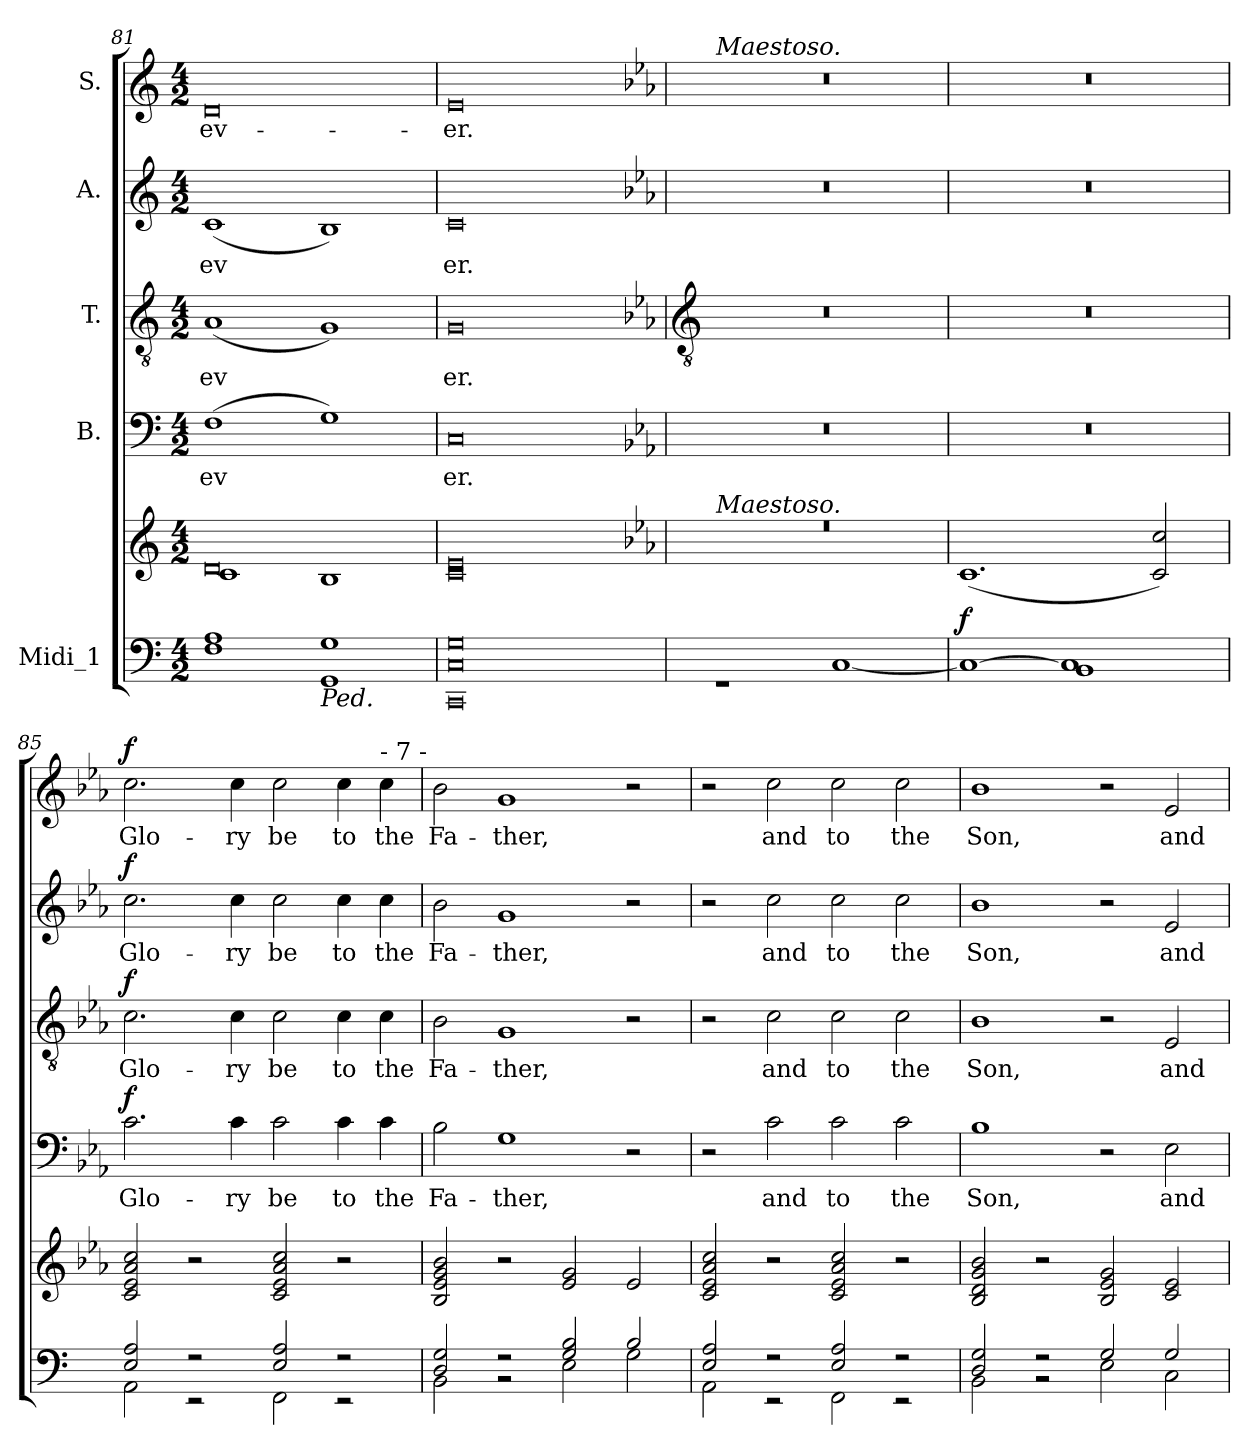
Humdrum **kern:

**kern	**kern	**dynam	**kern	**text	**dynam	**kern	**text	**dynam	**kern	**text	**dynam	**kern	**text	**dynam
*part5	*part5	*part5	*part4	*part4	*part4	*part3	*part3	*part3	*part2	*part2	*part2	*part1	*part1	*part1
*staff6	*staff5	*staff5/6	*staff4	*staff4	*staff4	*staff3	*staff3	*staff3	*staff2	*staff2	*staff2	*staff1	*staff1	*staff1
*I"Midi_1	*	*	*I"B.	*	*	*I"T.	*	*	*I"A.	*	*	*I"S.	*	*
*clefF4	*clefG2	*	*clefF4	*	*	*clefGv2	*	*	*clefG2	*	*	*clefG2	*	*
*k[]	*k[]	*	*k[]	*	*	*k[]	*	*	*k[]	*	*	*k[]	*	*
*C:	*C:	*	*C:	*	*	*C:	*	*	*C:	*	*	*C:	*	*
*M4/2	*M4/2	*	*M4/2	*	*	*M4/2	*	*	*M4/2	*	*	*M4/2	*	*
=81	=81	=81	=81	=81	=81	=81	=81	=81	=81	=81	=81	=81	=81	=81
*^	*^	*	*	*	*	*	*	*	*	*	*	*	*	*
!	!	!	!	!	!	!LO:LY:b	!	!	!LO:LY:b	!	!	!LO:LY:b	!	!	!LO:LY:b	!
0ryy	1F\ 1A\	0d/	1c\	.	(>1F	ev	.	(<1A	ev	.	(<1c	ev	.	0d	ev-	.
!	!LO:TX:b:i:t=Ped.	!	!	!	!	!	!	!	!	!	!	!	!	!	!	!
.	1GG\ 1G\	.	1B\	.	1G)	.	.	1G)	.	.	1B)	.	.	.	.	.
=82	=82	=82	=82	=82	=82	=82	=82	=82	=82	=82	=82	=82	=82	=82	=82	=82
!	!	!	!	!	!	!LO:LY:b	!	!	!LO:LY:b	!	!	!LO:LY:b	!	!	!LO:LY:b	!
0ryy	0CC\ 0C\ 0G\	0e/	0c\	.	0C	er.	.	0G	er.	.	0c	er.	.	0e	-er.	.
*k[b-e-a-]	*	*k[b-e-a-]	*	*	*k[b-e-a-]	*	*	*k[b-e-a-]	*	*	*k[b-e-a-]	*	*	*k[b-e-a-]	*	*
*E-:	*	*E-:	*	*	*E-:	*	*	*E-:	*	*	*E-:	*	*	*E-:	*	*
!!LO:LB:g=z
=83	=83	=83	=83	=83	=83	=83	=83	=83	=83	=83	=83	=83	=83	=83	=83	=83
*	*	*	*	*	*	*	*	*clefGv2	*	*	*	*	*	*	*	*
!	!	!	!	!	!	!	!	!	!	!	!	!	!	!LO:TX:a:i:t=Maestoso.	!	!
!	!	!LO:TX:a:i:t=Maestoso.	!	!	!	!	!	!	!	!	!	!	!	!	!	!
0ryy	1r	0r	0ryy	.	0r	.	.	0r	.	.	0r	.	.	0r	.	.
.	[1C\	.	.	.	.	.	.	.	.	.	.	.	.	.	.	.
=84	=84	=84	=84	=84	=84	=84	=84	=84	=84	=84	=84	=84	=84	=84	=84	=84
*	*	*MM176	*	*	*	*	*	*	*	*	*	*	*	*	*	*
!	!	!	!	!LO:DY:a=2	!	!	!	!	!	!	!	!	!	!	!	!
1ryy	1C\_	(<1.c/	(>1ryy	f	0r	.	.	0r	.	.	0r	.	.	0r	.	.
1BB-/	1C\]	.	1ryy)	.	.	.	.	.	.	.	.	.	.	.	.	.
.	.	2c/ 2cc/)	.	.	.	.	.	.	.	.	.	.	.	.	.	.
=85	=85	=85	=85	=85	=85	=85	=85	=85	=85	=85	=85	=85	=85	=85	=85	=85
!	!	!	!	!	!	!LO:LY:b	!LO:DY:b	!	!LO:LY:b	!LO:DY:b	!	!LO:LY:b	!LO:DY:b	!	!LO:LY:b	!LO:DY:b
2E-/ 2A-/	2AA-\	2c/ 2e-/ 2a-/ 2cc/	1ryy	.	2.c	Glo-	f	2.c	Glo-	f	2.cc	Glo-	f	2.cc	Glo-	f
2r	2r	2r	.	.	.	.	.	.	.	.	.	.	.	.	.	.
!	!	!	!	!	!	!LO:LY:b	!	!	!LO:LY:b	!	!	!LO:LY:b	!	!	!LO:LY:b	!
.	.	.	.	.	4c	-ry	.	4c	-ry	.	4cc	-ry	.	4cc	-ry	.
!	!	!	!	!	!	!LO:LY:b	!	!	!LO:LY:b	!	!	!LO:LY:b	!	!	!LO:LY:b	!
2E-/ 2A-/	2FF\	2c/ 2e-/ 2a-/ 2cc/	1ryy	.	2c	be	.	2c	be	.	2cc	be	.	2cc	be	.
!	!	!	!	!	!	!LO:LY:b	!	!	!LO:LY:b	!	!	!LO:LY:b	!	!	!LO:LY:b	!
2r	2r	2r	.	.	4c	to	.	4c	to	.	4cc	to	.	4cc	to	.
!	!	!	!	!	!	!	!	!	!	!	!	!	!	!LO:TX:a:t=- 7 -	!	!
!	!	!	!	!	!	!LO:LY:b	!	!	!LO:LY:b	!	!	!LO:LY:b	!	!	!LO:LY:b	!
.	.	.	.	.	4c	the	.	4c	the	.	4cc	the	.	4cc	the	.
=86	=86	=86	=86	=86	=86	=86	=86	=86	=86	=86	=86	=86	=86	=86	=86	=86
!	!	!	!	!	!	!LO:LY:b	!	!	!LO:LY:b	!	!	!LO:LY:b	!	!	!LO:LY:b	!
2D/ 2G/	2BB-\	2B-/ 2e-/ 2g/ 2b-/	1ryy	.	2B-	Fa-	.	2B-	Fa-	.	2b-	Fa-	.	2b-	Fa-	.
!	!	!	!	!	!	!LO:LY:b	!	!	!LO:LY:b	!	!	!LO:LY:b	!	!	!LO:LY:b	!
2r	2r	2r	.	.	1G	-ther,	.	1G	-ther,	.	1g	-ther,	.	1g	-ther,	.
2G/ 2B-/	2E-\	2e-/ 2g/	1ryy	.	.	.	.	.	.	.	.	.	.	.	.	.
2B-/	2G\	2e-/	.	.	2r	.	.	2r	.	.	2r	.	.	2r	.	.
=87	=87	=87	=87	=87	=87	=87	=87	=87	=87	=87	=87	=87	=87	=87	=87	=87
2E-/ 2A-/	2AA-\	2c/ 2e-/ 2a-/ 2cc/	1ryy	.	2r	.	.	2r	.	.	2r	.	.	2r	.	.
!	!	!	!	!	!	!LO:LY:b	!	!	!LO:LY:b	!	!	!LO:LY:b	!	!	!LO:LY:b	!
2r	2r	2r	.	.	2c	and	.	2c	and	.	2cc	and	.	2cc	and	.
!	!	!	!	!	!	!LO:LY:b	!	!	!LO:LY:b	!	!	!LO:LY:b	!	!	!LO:LY:b	!
2E-/ 2A-/	2FF\	2c/ 2e-/ 2a-/ 2cc/	1ryy	.	2c	to	.	2c	to	.	2cc	to	.	2cc	to	.
!	!	!	!	!	!	!LO:LY:b	!	!	!LO:LY:b	!	!	!LO:LY:b	!	!	!LO:LY:b	!
2r	2r	2r	.	.	2c	the	.	2c	the	.	2cc	the	.	2cc	the	.
=88	=88	=88	=88	=88	=88	=88	=88	=88	=88	=88	=88	=88	=88	=88	=88	=88
!	!	!	!	!	!	!LO:LY:b	!	!	!LO:LY:b	!	!	!LO:LY:b	!	!	!LO:LY:b	!
2D/ 2G/	2BB-\	2B-/ 2d/ 2g/ 2b-/	1ryy	.	1B-	Son,	.	1B-	Son,	.	1b-	Son,	.	1b-	Son,	.
2r	2r	2r	.	.	.	.	.	.	.	.	.	.	.	.	.	.
2G/	2E-\	2B-/ 2e-/ 2g/	1ryy	.	2r	.	.	2r	.	.	2r	.	.	2r	.	.
!	!	!	!	!	!	!LO:LY:b	!	!	!LO:LY:b	!	!	!LO:LY:b	!	!	!LO:LY:b	!
2G/	2C\	2c/ 2e-/	.	.	2E-	and	.	2E-	and	.	2e-	and	.	2e-	and	.
*v	*v	*	*	*	*	*	*	*	*	*	*	*	*	*	*	*
*	*v	*v	*	*	*	*	*	*	*	*	*	*	*	*	*
=	=	=	=	=	=	=	=	=	=	=	=	=	=	=
*-	*-	*-	*-	*-	*-	*-	*-	*-	*-	*-	*-	*-	*-	*-
